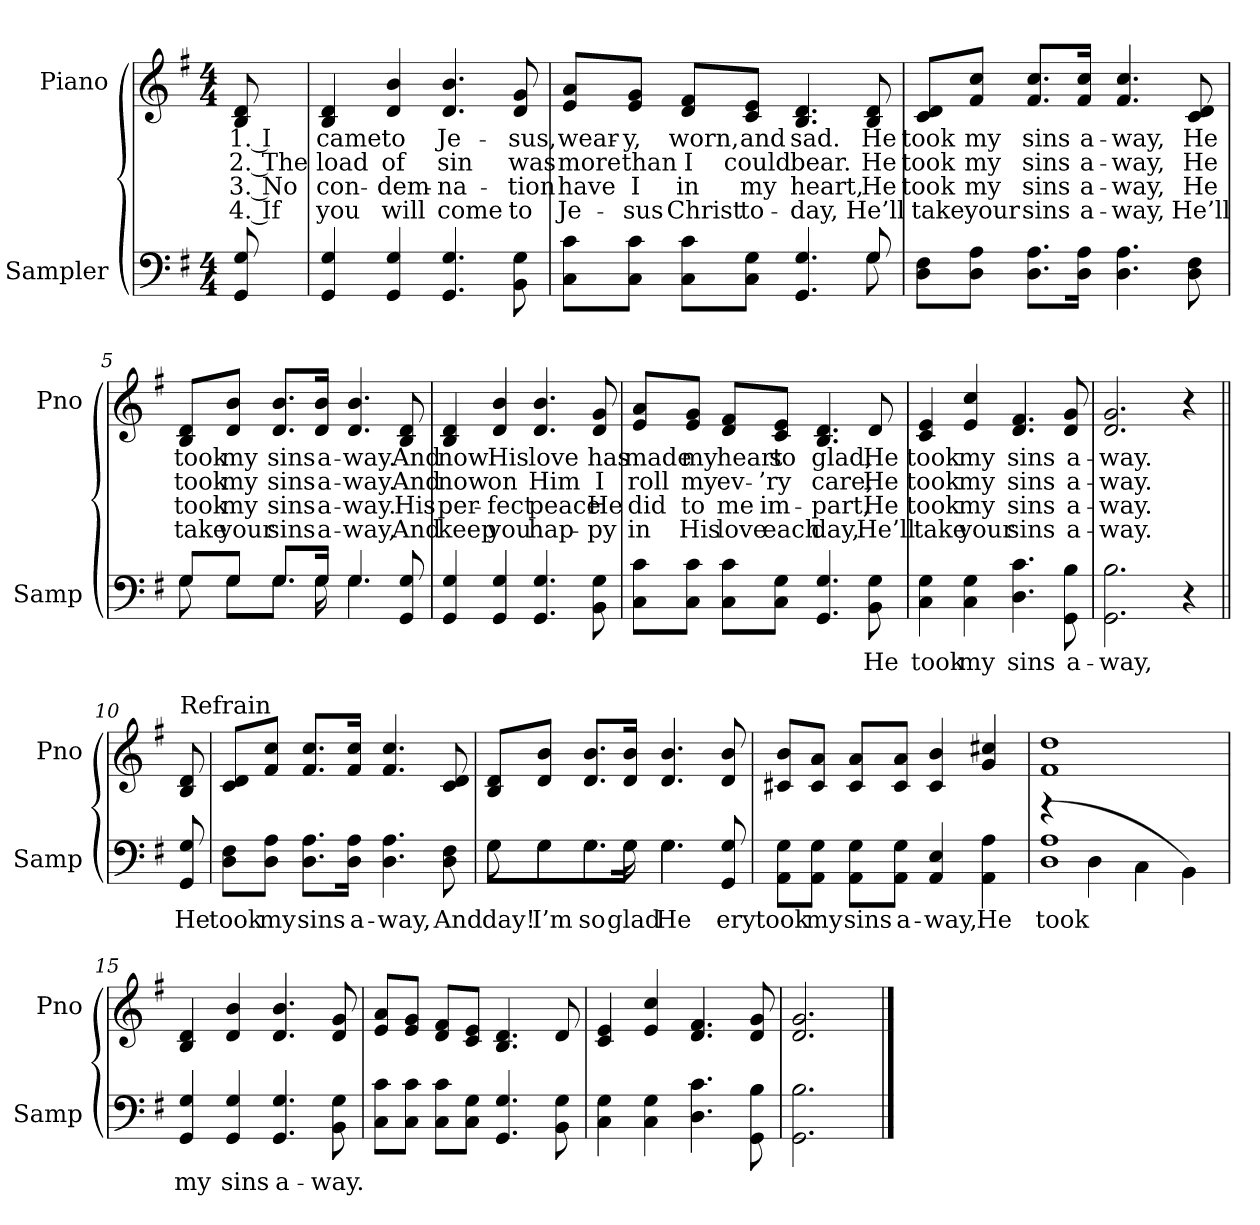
**kern	**text	**kern	**text	**text	**text	**text
*part2	*part2	*part1	*part1	*part1	*part1	*part1
*staff2	*staff2	*staff1	*staff1	*staff1	*staff1	*staff1
*I"Sampler	*	*I"Piano	*	*	*	*
*I'Samp	*	*I'Pno	*	*	*	*
*clefF4	*	*clefG2	*	*	*	*
*k[f#]	*	*k[f#]	*	*	*	*
*G:	*	*G:	*	*	*	*
*M4/4	*	*M4/4	*	*	*	*
=1	=1	=1	=1	=1	=1	=1
8GG 8G	.	8B 8d	1. I	2. The	3. No	4. If
=2	=2	=2	=2	=2	=2	=2
4GG 4G	.	4B 4d	came	load	con-	you
4GG 4G	.	4d 4b	to	of	-dem-	will
4.GG 4.G	.	4.d 4.b	Je-	sin	-na-	come
8BB 8G	.	8d 8g	-sus,	was	-tion	to
=3	=3	=3	=3	=3	=3	=3
*^	*	*	*	*	*	*
8C\ 8c\L	2..ryy	.	8e/ 8a/L	wear-	more	have	Je-
8C\ 8c\J	.	.	8e/ 8g/J	-y,	than	I	-sus
8C\ 8c\L	.	.	8d/ 8f#/L	worn,	I	in	Christ
8C\ 8G\J	.	.	8c/ 8e/J	and	could	my	to-
4.GG 4.G	.	.	4.B 4.d	sad.	bear.	heart,	-day,
8G/	8G	.	8B 8d	He	He	He	He’ll
*v	*v	*	*	*	*	*	*
=4	=4	=4	=4	=4	=4	=4
8D\ 8F#\L	.	8c/ 8d/L	took	took	took	take
8D\ 8A\J	.	8f#/ 8cc/J	my	my	my	your
8.D\ 8.A\L	.	8.f#/ 8.cc/L	sins	sins	sins	sins
16D\ 16A\Jk	.	16f#/ 16cc/Jk	a-	a-	a-	a-
4.D 4.A	.	4.f# 4.cc	-way,	-way,	-way,	-way,
8D 8F#	.	8c 8d	He	He	He	He’ll
=5	=5	=5	=5	=5	=5	=5
*^	*	*	*	*	*	*
8G/L	8G	.	8B/ 8d/L	took	took	took	take
8G/J	8G\L	.	8d/ 8b/J	my	my	my	your
8.G/L	8.G\J	.	8.d/ 8.b/L	sins	sins	sins	sins
16G/Jk	16G	.	16d/ 16b/Jk	a-	a-	a-	a-
4.G/	4.G	.	4.d 4.b	-way.	-way.	-way.	-way,
8GG 8G	8ryy	.	8B 8d	And	And	His	And
*v	*v	*	*	*	*	*	*
=6	=6	=6	=6	=6	=6	=6
4GG 4G	.	4B 4d	now	now	per-	keep
4GG 4G	.	4d 4b	His	on	-fect	you
4.GG 4.G	.	4.d 4.b	love	Him	peace	hap-
8BB 8G	.	8d 8g	has	I	He	-py
=7	=7	=7	=7	=7	=7	=7
8C\ 8c\L	.	8e/ 8a/L	made	roll	did	in
8C\ 8c\J	.	8e/ 8g/J	my	my	to	His
8C\ 8c\L	.	8d/ 8f#/L	heart	ev-	me	love
8C\ 8G\J	.	8c/ 8e/J	so	-’ry	im-	each
4.GG 4.G	.	4.B 4.d	glad,	care,	-part,	day,
8BB 8G	He	8d	He	He	He	He’ll
=8	=8	=8	=8	=8	=8	=8
4C 4G	took	4c 4e	took	took	took	take
4C 4G	my	4e 4cc	my	my	my	your
4.D 4.c	sins	4.d 4.f#	sins	sins	sins	sins
8GG 8B	a-	8d 8g	a-	a-	a-	a-
=9	=9	=9	=9	=9	=9	=9
2.GG 2.B	-way,	2.d 2.g	-way.	-way.	-way.	-way.
4r	.	4r	.	.	.	.
=10||	=10||	=10||	=10||	=10||	=10||	=10||
!	!	!LO:TX:t=Refrain	!	!	!	!
8GG 8G	He	8B 8d	.	.	.	.
=11	=11	=11	=11	=11	=11	=11
8D\ 8F#\L	took	8c/ 8d/L	.	.	.	.
8D\ 8A\J	my	8f#/ 8cc/J	.	.	.	.
8.D\ 8.A\L	sins	8.f#/ 8.cc/L	.	.	.	.
16D\ 16A\Jk	a-	16f#/ 16cc/Jk	.	.	.	.
4.D 4.A	-way,	4.f# 4.cc	.	.	.	.
8D 8F#	And	8c 8d	.	.	.	.
=12	=12	=12	=12	=12	=12	=12
*^	*	*	*	*	*	*
8G\L	8G	day!	8B/ 8d/L	.	.	.	.
8G\J	8G\L	I’m	8d/ 8b/J	.	.	.	.
8.G\L	8.G\J	so	8.d/ 8.b/L	.	.	.	.
16G\Jk	16G	glad	16d/ 16b/Jk	.	.	.	.
4.G\	4.G	He	4.d 4.b	.	.	.	.
8GG 8G	8ryy	-ery	8d 8b	.	.	.	.
*v	*v	*	*	*	*	*	*
=13	=13	=13	=13	=13	=13	=13
8AA\ 8G\L	took	8c#X/ 8b/L	.	.	.	.
8AA\ 8G\J	my	8c#/ 8a/J	.	.	.	.
8AA\ 8G\L	sins	8c#/ 8a/L	.	.	.	.
8AA\ 8G\J	a-	8c#/ 8a/J	.	.	.	.
4AA 4E	-way,	4c# 4b	.	.	.	.
4AA 4A	He	4g 4cc#X	.	.	.	.
=14	=14	=14	=14	=14	=14	=14
*^	*	*	*	*	*	*
(4r	1D 1A	took	1f# 1dd	.	.	.	.
4D\	.	.	.	.	.	.	.
4C\	.	.	.	.	.	.	.
4BB\)	.	.	.	.	.	.	.
*v	*v	*	*	*	*	*	*
=15	=15	=15	=15	=15	=15	=15
4GG 4G	my	4B 4d	.	.	.	.
4GG 4G	sins	4d 4b	.	.	.	.
4.GG 4.G	a-	4.d 4.b	.	.	.	.
8BB 8G	-way.	8d 8g	.	.	.	.
=16	=16	=16	=16	=16	=16	=16
8C\ 8c\L	.	8e/ 8a/L	.	.	.	.
8C\ 8c\J	.	8e/ 8g/J	.	.	.	.
8C\ 8c\L	.	8d/ 8f#/L	.	.	.	.
8C\ 8G\J	.	8c/ 8e/J	.	.	.	.
4.GG 4.G	.	4.B 4.d	.	.	.	.
8BB 8G	.	8d	.	.	.	.
=17	=17	=17	=17	=17	=17	=17
4C 4G	.	4c 4e	.	.	.	.
4C 4G	.	4e 4cc	.	.	.	.
4.D 4.c	.	4.d 4.f#	.	.	.	.
8GG 8B	.	8d 8g	.	.	.	.
=18	=18	=18	=18	=18	=18	=18
2.GG 2.B	.	2.d 2.g	.	.	.	.
==	==	==	==	==	==	==
*-	*-	*-	*-	*-	*-	*-
